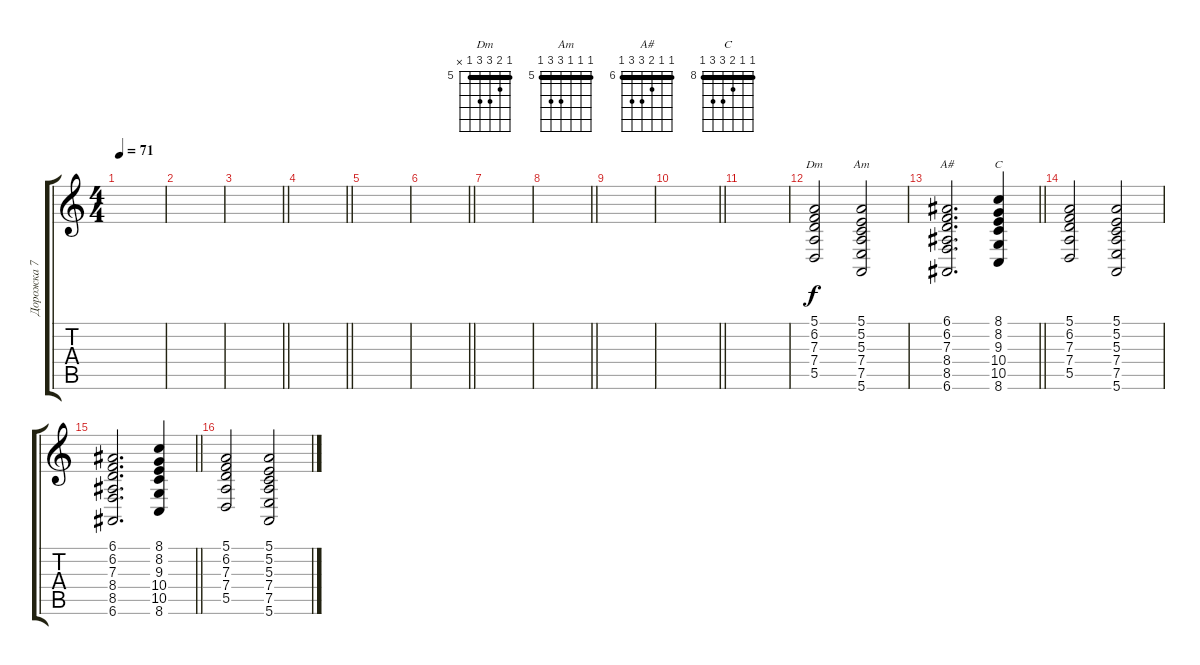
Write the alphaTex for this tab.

\track ("Дорожка 7" "Дорожка 7") {instrument stringensemble1}
\staff {score tabs}
\tuning (E4 B3 G3 D3 A2 E2) {hide}
\chord ("Dm" 5 6 7 7 5 x) {firstfret 5 barre 5}
\chord ("Am" 5 5 5 7 7 5) {firstfret 5 barre 5}
\chord ("A#" 6 6 7 8 8 6) {firstfret 6 barre 6}
\chord ("C" 8 8 9 10 10 8) {firstfret 8 barre 8}
\ts (4 4)
\tempo 71
\clef g2
\ks c
|
|
\barLineRight lightlight
|
\barLineRight lightlight
|
|
\barLineRight lightlight
|
|
\barLineRight lightlight
|
|
\barLineRight lightlight
|
|
(5.1 6.2 7.3 7.4 5.5).2{ch "Dm" volume 6 instrument stringensemble1} (5.1 5.2 5.3 7.4 7.5 5.6).2{ch "Am"} |
\barLineRight lightlight
(6.1 6.2 7.3 8.4 8.5 6.6).2{d ch "A#"} (8.1 8.2 9.3 10.4 10.5 8.6).4{ch "C"} |
(5.1 6.2 7.3 7.4 5.5).2 (5.1 5.2 5.3 7.4 7.5 5.6).2 |
\barLineRight lightlight
(6.1 6.2 7.3 8.4 8.5 6.6).2{d} (8.1 8.2 9.3 10.4 10.5 8.6).4 |
(5.1 6.2 7.3 7.4 5.5).2 (5.1 5.2 5.3 7.4 7.5 5.6).2
